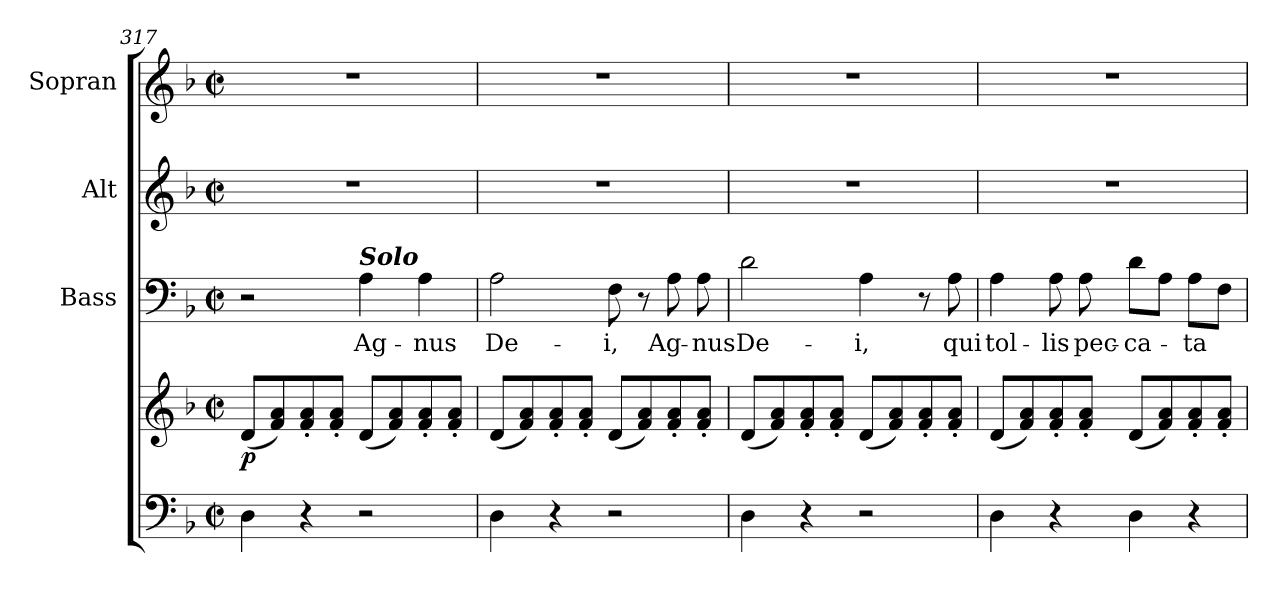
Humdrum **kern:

**kern	**kern	**dynam	**kern	**text	**kern	**kern
*part4	*part4	*part4	*part3	*part3	*part2	*part1
*staff5	*staff4	*staff4/5	*staff3	*staff3	*staff2	*staff1
*	*	*	*I"Bass	*	*I"Alt	*I"Sopran
*	*	*	*I'B.	*	*I'A.	*I'S.
!!LO:PB:g=z
*clefF4	*clefG2	*	*clefF4	*	*clefG2	*clefG2
*k[b-]	*k[b-]	*	*k[b-]	*	*k[b-]	*k[b-]
*F:	*F:	*	*F:	*	*F:	*F:
*M2/2	*M2/2	*	*M2/2	*	*M2/2	*M2/2
*met(c|)	*met(c|)	*	*met(c|)	*	*met(c|)	*met(c|)
=317	=317	=317	=317	=317	=317	=317
!	!	!LO:DY:b	!	!	!	!
4D\	(<8d/L	p	2r	.	1r	1r
.	8f/ 8a/)	.	.	.	.	.
4r	8f/'< 8a/'<	.	.	.	.	.
.	8f/'< 8a/'<J	.	.	.	.	.
!	!	!	!LO:TX:a:Bi:t=Solo	!	!	!
!	!	!	!	!LO:LY:b	!	!
2r	(<8d/L	.	4A\	Ag-	.	.
.	8f/ 8a/)	.	.	.	.	.
!	!	!	!	!LO:LY:b	!	!
.	8f/'< 8a/'<	.	4A\	-nus	.	.
.	8f/'< 8a/'<J	.	.	.	.	.
=318	=318	=318	=318	=318	=318	=318
!	!	!	!	!LO:LY:b	!	!
4D\	(<8d/L	.	2A\	De-	1r	1r
.	8f/ 8a/)	.	.	.	.	.
4r	8f/'< 8a/'<	.	.	.	.	.
.	8f/'< 8a/'<J	.	.	.	.	.
!	!	!	!	!LO:LY:b	!	!
2r	(<8d/L	.	8F\	-i,	.	.
.	8f/ 8a/)	.	8r	.	.	.
!	!	!	!	!LO:LY:b	!	!
.	8f/'< 8a/'<	.	8A\	Ag-	.	.
!	!	!	!	!LO:LY:b	!	!
.	8f/'< 8a/'<J	.	8A\	-nus	.	.
=319	=319	=319	=319	=319	=319	=319
!	!	!	!	!LO:LY:b	!	!
4D\	(<8d/L	.	2d\	De-	1r	1r
.	8f/ 8a/)	.	.	.	.	.
4r	8f/'< 8a/'<	.	.	.	.	.
.	8f/'< 8a/'<J	.	.	.	.	.
!	!	!	!	!LO:LY:b	!	!
2r	(<8d/L	.	4A\	-i,	.	.
.	8f/ 8a/)	.	.	.	.	.
.	8f/'< 8a/'<	.	8r	.	.	.
!	!	!	!	!LO:LY:b	!	!
.	8f/'< 8a/'<J	.	8A\	qui	.	.
=320	=320	=320	=320	=320	=320	=320
!	!	!	!	!LO:LY:b	!	!
4D\	(<8d/L	.	4A\	tol-	1r	1r
.	8f/ 8a/)	.	.	.	.	.
!	!	!	!	!LO:LY:b	!	!
4r	8f/'< 8a/'<	.	8A\	-lis	.	.
!	!	!	!	!LO:LY:b	!	!
.	8f/'< 8a/'<J	.	8A\	pec-	.	.
!	!	!	!	!LO:LY:b	!	!
4D\	(<8d/L	.	8d\L	-ca-	.	.
.	8f/ 8a/)	.	8A\J	.	.	.
!	!	!	!	!LO:LY:b	!	!
4r	8f/'< 8a/'<	.	8A\L	-ta	.	.
.	8f/'< 8a/'<J	.	8F\J	.	.	.
=	=	=	=	=	=	=
*-	*-	*-	*-	*-	*-	*-
